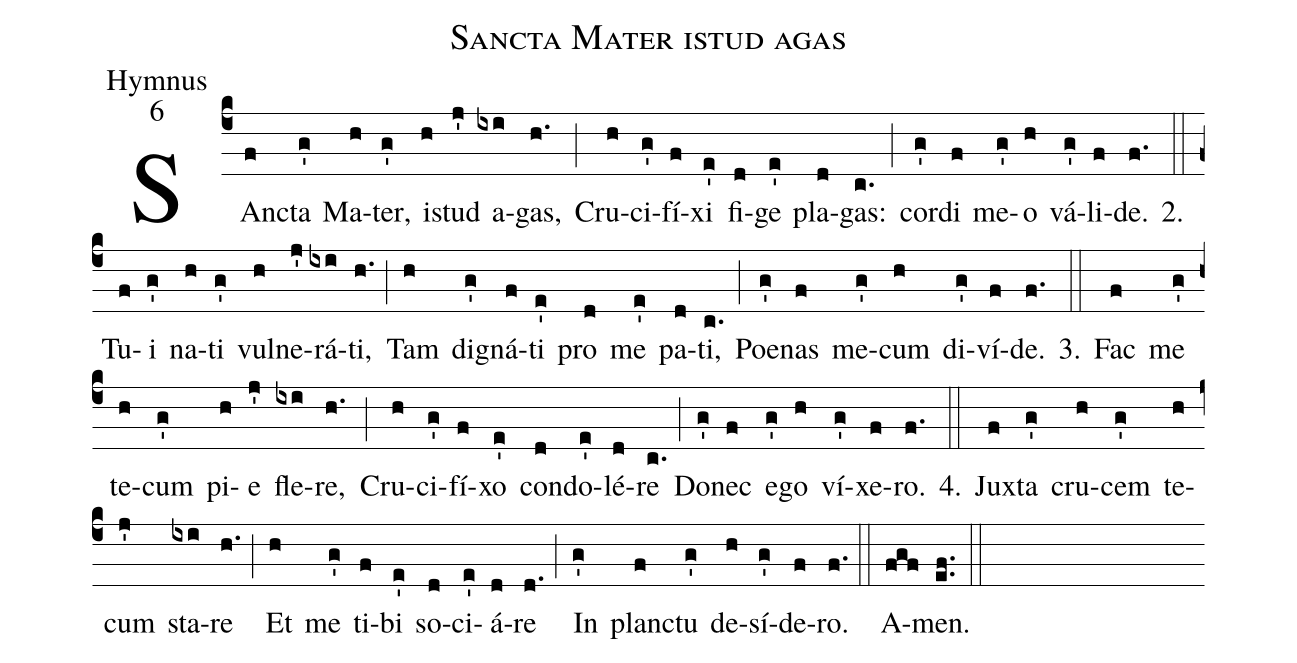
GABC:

name:Sancta Mater istud agas;
office-part:Hymnus;
mode:6;
%%
(c4) SAn(f)cta(g') Ma(h)ter,(g') i(h)stud(j') a(ixi)gas,(h.) (;) Cru(h)ci(g')fí(f)xi(e') fi(d)ge(e') pla(d)gas:(c.) (;) cor(g')di(f) me(g')o(h) vá(g')li(f)de.(f.) 2.(::) Tu(f)i(g') na(h)ti(g') vul(h)ne(j')rá(ixi)ti,(h.) (;) Tam(h) di(g')gná(f)ti(e') pro(d) me(e') pa(d)ti,(c.) (;) Poe(g')nas(f) me(g')cum(h) di(g')ví(f)de.(f.) 3.(::) Fac(f) me(g') te(h)cum(g') pi(h)e(j') fle(ixi)re,(h.) (;) Cru(h)ci(g')fí(f)xo(e') con(d)do(e')lé(d)re(c.) (;) Do(g')nec(f) e(g')go(h) ví(g')xe(f)ro.(f.) 4.(::) Jux(f)ta(g') cru(h)cem(g') te(h)cum(j') sta(ixi)re(h.) (;) Et(h) me(g') ti(f)bi(e') so(d)ci(e')á(d)re(d.) (;) In(g') plan(f)ctu(g') de(h)sí(g')de(f)ro.(f.) (::) A(fgf)men.(ef..) (::)
